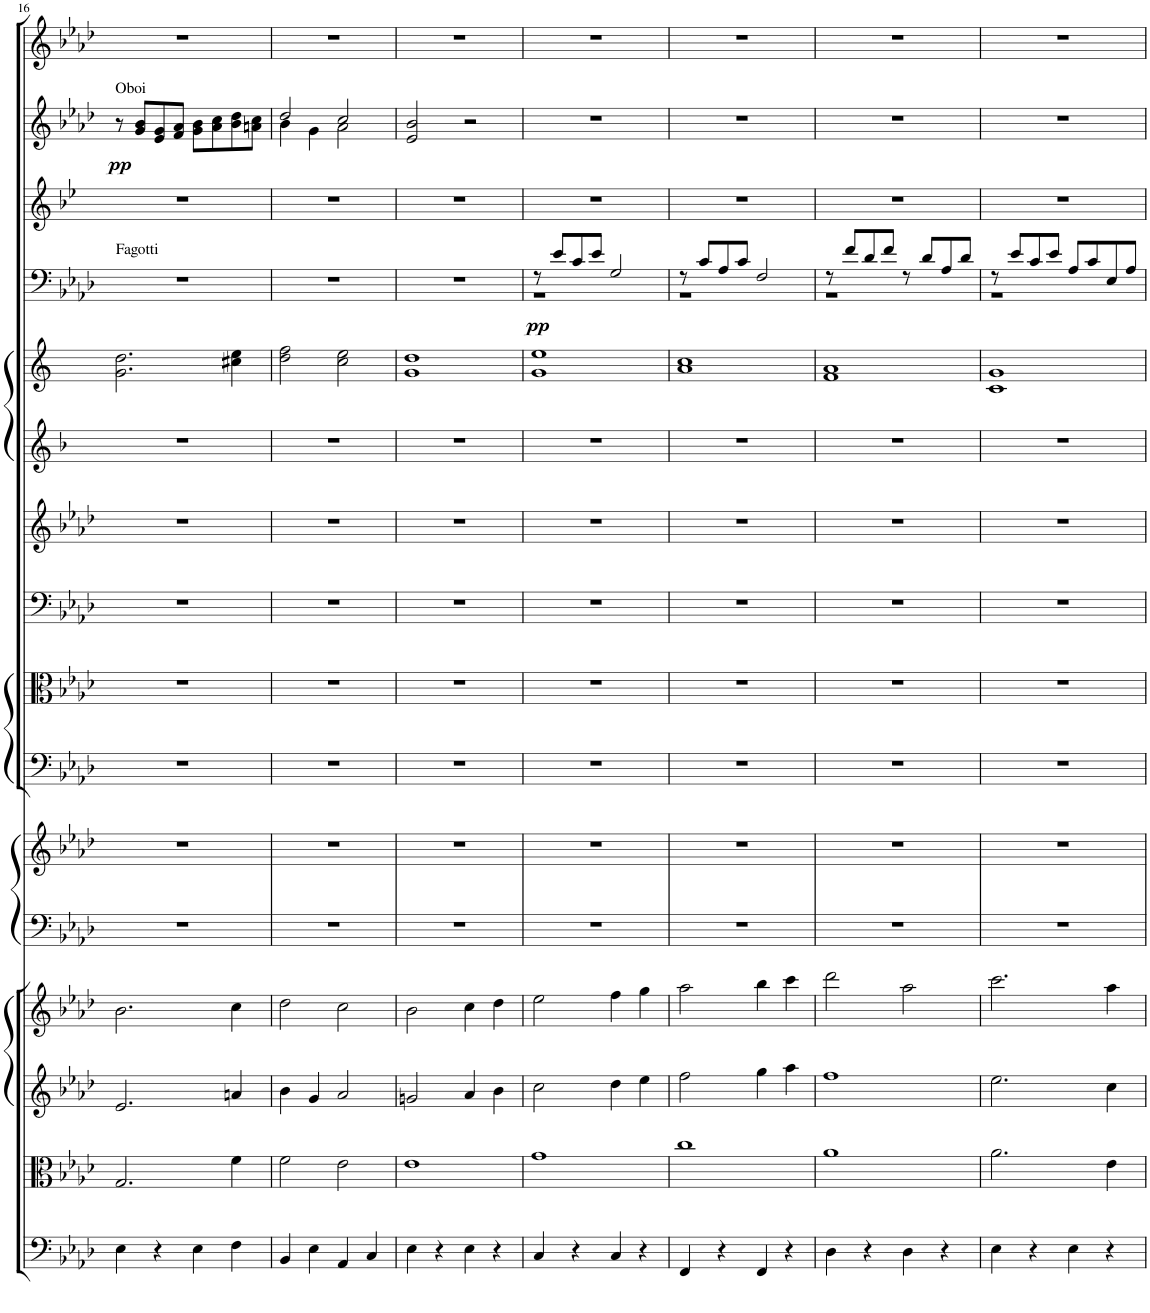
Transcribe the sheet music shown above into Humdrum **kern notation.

**kern	**kern	**kern	**kern	**kern	**kern	**kern	**kern	**kern	**kern	**kern	**kern	**kern	**dynam	**kern	**kern	**dynam	**kern
*part15	*part14	*part13	*part12	*part11	*part11	*part10	*part9	*part8	*part7	*part6	*part5	*part4	*part4	*part3	*part2	*part2	*part1
*staff16	*staff15	*staff14	*staff13	*staff12	*staff11	*staff10	*staff9	*staff8	*staff7	*staff6	*staff5	*staff4	*staff4	*staff3	*staff2	*staff2	*staff1
*I"Bassi	*I"Viola	*I"Violino II	*I"Violino I	*I"Pianoforte	*	*I"Trombone Basso	*I"Tromboni Alto, Tenore	*I"Timpani in C, F, G	*I"Trombe in C	*I"Corni in Es	*I"Corni in As	*I"Fagotti	*	*I"Clarinetti in B	*I"Oboi (II = Corno inglese)	*	*I"Flauto
*	*	*	*	*I'Pno	*	*	*I'Trb	*I'Timp	*	*	*	*	*	*I'Cl	*I'Ob	*	*I'Fl
!!LO:PB:g=z
*clefF4	*clefC3	*clefG2	*clefG2	*clefF4	*clefG2	*clefF4	*clefC3	*clefF4	*clefG2	*clefG2	*clefG2	*clefF4	*	*clefG2	*clefG2	*	*clefG2
*	*	*	*	*	*	*	*	*	*	*Trd5c9	*Trd2c4	*	*	*Trd1c2	*	*	*
*k[b-e-a-d-]	*k[b-e-a-d-]	*k[b-e-a-d-]	*k[b-e-a-d-]	*k[b-e-a-d-]	*k[b-e-a-d-]	*k[b-e-a-d-]	*k[b-e-a-d-]	*k[b-e-a-d-]	*k[b-e-a-d-]	*k[b-]	*k[]	*k[b-e-a-d-]	*	*k[b-e-]	*k[b-e-a-d-]	*	*k[b-e-a-d-]
*M4/4	*M4/4	*M4/4	*M4/4	*M4/4	*M4/4	*M4/4	*M4/4	*M4/4	*M4/4	*M4/4	*M4/4	*M4/4	*	*M4/4	*M4/4	*	*M4/4
*met(c)	*met(c)	*met(c)	*met(c)	*met(c)	*met(c)	*met(c)	*met(c)	*met(c)	*met(c)	*met(c)	*met(c)	*met(c)	*	*met(c)	*met(c)	*	*met(c)
=16	=16	=16	=16	=16	=16	=16	=16	=16	=16	=16	=16	=16	=16	=16	=16	=16	=16
!	!	!	!	!	!	!	!	!	!	!	!	!	!	!	!LO:TX:a:t=Oboi	!	!
!	!	!	!	!	!	!	!	!	!	!	!	!LO:TX:a:t=Fagotti	!	!	!	!	!
!	!	!	!	!	!	!	!	!	!	!	!	!	!	!	!	!LO:DY:b	!
4E-\	2.G/	2.e-/	2.b-\	1r	1r	1r	1r	1r	1r	1r	2.g\ 2.dd\	1r	.	1r	8r	pp	1r
.	.	.	.	.	.	.	.	.	.	.	.	.	.	.	8g/ 8b-/L	.	.
4r	.	.	.	.	.	.	.	.	.	.	.	.	.	.	8e-/ 8g/	.	.
.	.	.	.	.	.	.	.	.	.	.	.	.	.	.	8f/ 8a-/J	.	.
4E-\	.	.	.	.	.	.	.	.	.	.	.	.	.	.	8g\ 8b-\L	.	.
.	.	.	.	.	.	.	.	.	.	.	.	.	.	.	8a-\ 8cc\	.	.
4F\	4f\	4an/	4cc\	.	.	.	.	.	.	.	4cc#X\ 4ee\	.	.	.	8b-\ 8dd-\	.	.
.	.	.	.	.	.	.	.	.	.	.	.	.	.	.	8an\ 8cc\J	.	.
=17	=17	=17	=17	=17	=17	=17	=17	=17	=17	=17	=17	=17	=17	=17	=17	=17	=17
*	*	*	*	*	*	*	*	*	*	*	*	*	*	*	*^	*	*
4BB-/	2f\	4b-\	2dd-\	1r	1r	1r	1r	1r	1r	1r	2dd\ 2ff\	1r	.	1r	2dd-/	4b-\	.	1r
4E-\	.	4g/	.	.	.	.	.	.	.	.	.	.	.	.	.	4g\	.	.
4AA-/	2e-\	2a-/	2cc\	.	.	.	.	.	.	.	2cc\ 2ee\	.	.	.	2cc/	2a-\	.	.
4C/	.	.	.	.	.	.	.	.	.	.	.	.	.	.	.	.	.	.
*	*	*	*	*	*	*	*	*	*	*	*	*	*	*	*v	*v	*	*
=18	=18	=18	=18	=18	=18	=18	=18	=18	=18	=18	=18	=18	=18	=18	=18	=18	=18
4E-\	1e-	2gn/	2b-\	1r	1r	1r	1r	1r	1r	1r	1g 1dd	1r	.	1r	2e-/ 2b-/	.	1r
4r	.	.	.	.	.	.	.	.	.	.	.	.	.	.	.	.	.
4E-\	.	4a-/	4cc\	.	.	.	.	.	.	.	.	.	.	.	2r	.	.
4r	.	4b-\	4dd-\	.	.	.	.	.	.	.	.	.	.	.	.	.	.
=19	=19	=19	=19	=19	=19	=19	=19	=19	=19	=19	=19	=19	=19	=19	=19	=19	=19
*	*	*	*	*	*	*	*	*	*	*	*	*^	*	*	*	*	*
!	!	!	!	!	!	!	!	!	!	!	!	!	!	!LO:DY:b	!	!	!	!
4C/	1g	2cc\	2ee-\	1r	1r	1r	1r	1r	1r	1r	1g 1ee	8r	1r	pp	1r	1r	.	1r
.	.	.	.	.	.	.	.	.	.	.	.	8e-/L	.	.	.	.	.	.
4r	.	.	.	.	.	.	.	.	.	.	.	8c/	.	.	.	.	.	.
.	.	.	.	.	.	.	.	.	.	.	.	8e-/J	.	.	.	.	.	.
4C/	.	4dd-\	4ff\	.	.	.	.	.	.	.	.	2G/	.	.	.	.	.	.
4r	.	4ee-\	4gg\	.	.	.	.	.	.	.	.	.	.	.	.	.	.	.
=20	=20	=20	=20	=20	=20	=20	=20	=20	=20	=20	=20	=20	=20	=20	=20	=20	=20	=20
4FF/	1cc	2ff\	2aa-\	1r	1r	1r	1r	1r	1r	1r	1a 1cc	8r	1r	.	1r	1r	.	1r
.	.	.	.	.	.	.	.	.	.	.	.	8c/L	.	.	.	.	.	.
4r	.	.	.	.	.	.	.	.	.	.	.	8A-/	.	.	.	.	.	.
.	.	.	.	.	.	.	.	.	.	.	.	8c/J	.	.	.	.	.	.
4FF/	.	4gg\	4bb-\	.	.	.	.	.	.	.	.	2F/	.	.	.	.	.	.
4r	.	4aa-\	4ccc\	.	.	.	.	.	.	.	.	.	.	.	.	.	.	.
=21	=21	=21	=21	=21	=21	=21	=21	=21	=21	=21	=21	=21	=21	=21	=21	=21	=21	=21
4D-\	1a-	1ff	2ddd-\	1r	1r	1r	1r	1r	1r	1r	1f 1a	8r	1r	.	1r	1r	.	1r
.	.	.	.	.	.	.	.	.	.	.	.	8f/L	.	.	.	.	.	.
4r	.	.	.	.	.	.	.	.	.	.	.	8d-/	.	.	.	.	.	.
.	.	.	.	.	.	.	.	.	.	.	.	8f/J	.	.	.	.	.	.
4D-\	.	.	2aa-\	.	.	.	.	.	.	.	.	8r	.	.	.	.	.	.
.	.	.	.	.	.	.	.	.	.	.	.	8d-/L	.	.	.	.	.	.
4r	.	.	.	.	.	.	.	.	.	.	.	8A-/	.	.	.	.	.	.
.	.	.	.	.	.	.	.	.	.	.	.	8d-/J	.	.	.	.	.	.
=22	=22	=22	=22	=22	=22	=22	=22	=22	=22	=22	=22	=22	=22	=22	=22	=22	=22	=22
4E-\	2.a-\	2.ee-\	2.ccc\	1r	1r	1r	1r	1r	1r	1r	1c 1g	8r	1r	.	1r	1r	.	1r
.	.	.	.	.	.	.	.	.	.	.	.	8e-/L	.	.	.	.	.	.
4r	.	.	.	.	.	.	.	.	.	.	.	8c/	.	.	.	.	.	.
.	.	.	.	.	.	.	.	.	.	.	.	8e-/J	.	.	.	.	.	.
4E-\	.	.	.	.	.	.	.	.	.	.	.	8A-/L	.	.	.	.	.	.
.	.	.	.	.	.	.	.	.	.	.	.	8c/	.	.	.	.	.	.
4r	4e-\	4cc\	4aa-\	.	.	.	.	.	.	.	.	8E-/	.	.	.	.	.	.
.	.	.	.	.	.	.	.	.	.	.	.	8A-/J	.	.	.	.	.	.
*	*	*	*	*	*	*	*	*	*	*	*	*v	*v	*	*	*	*	*
=	=	=	=	=	=	=	=	=	=	=	=	=	=	=	=	=	=
*-	*-	*-	*-	*-	*-	*-	*-	*-	*-	*-	*-	*-	*-	*-	*-	*-	*-
